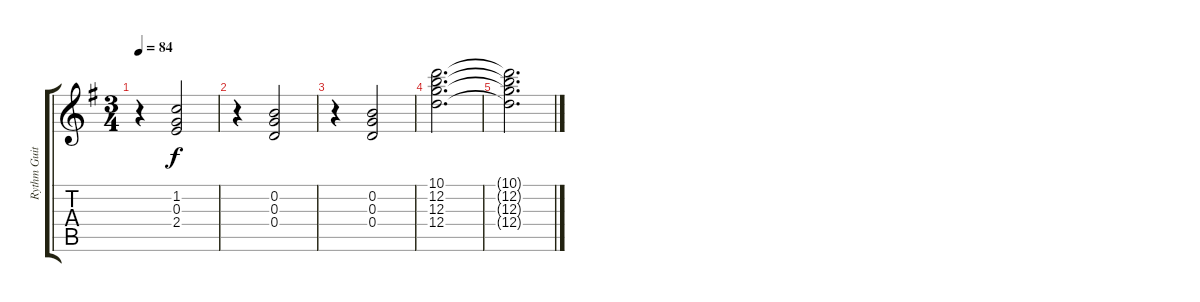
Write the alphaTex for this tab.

\track ("Rythm Guitar 1" "Rythm Guit") {instrument acousticguitarnylon}
\staff {score tabs}
\tuning (E4 B3 G3 D3 A2 E2) {hide}
\ts (3 4)
\tempo 84
\clef g2
\ks g
r.4{dy f} (1.2 0.3 2.4).2 |
r.4 (0.2 0.3 0.4).2 |
r.4 (0.2 0.3 0.4).2 |
(10.1 12.2 12.3 12.4).2{d} |
(10.1{t} 12.2{t} 12.3{t} 12.4{t}).2{d}
